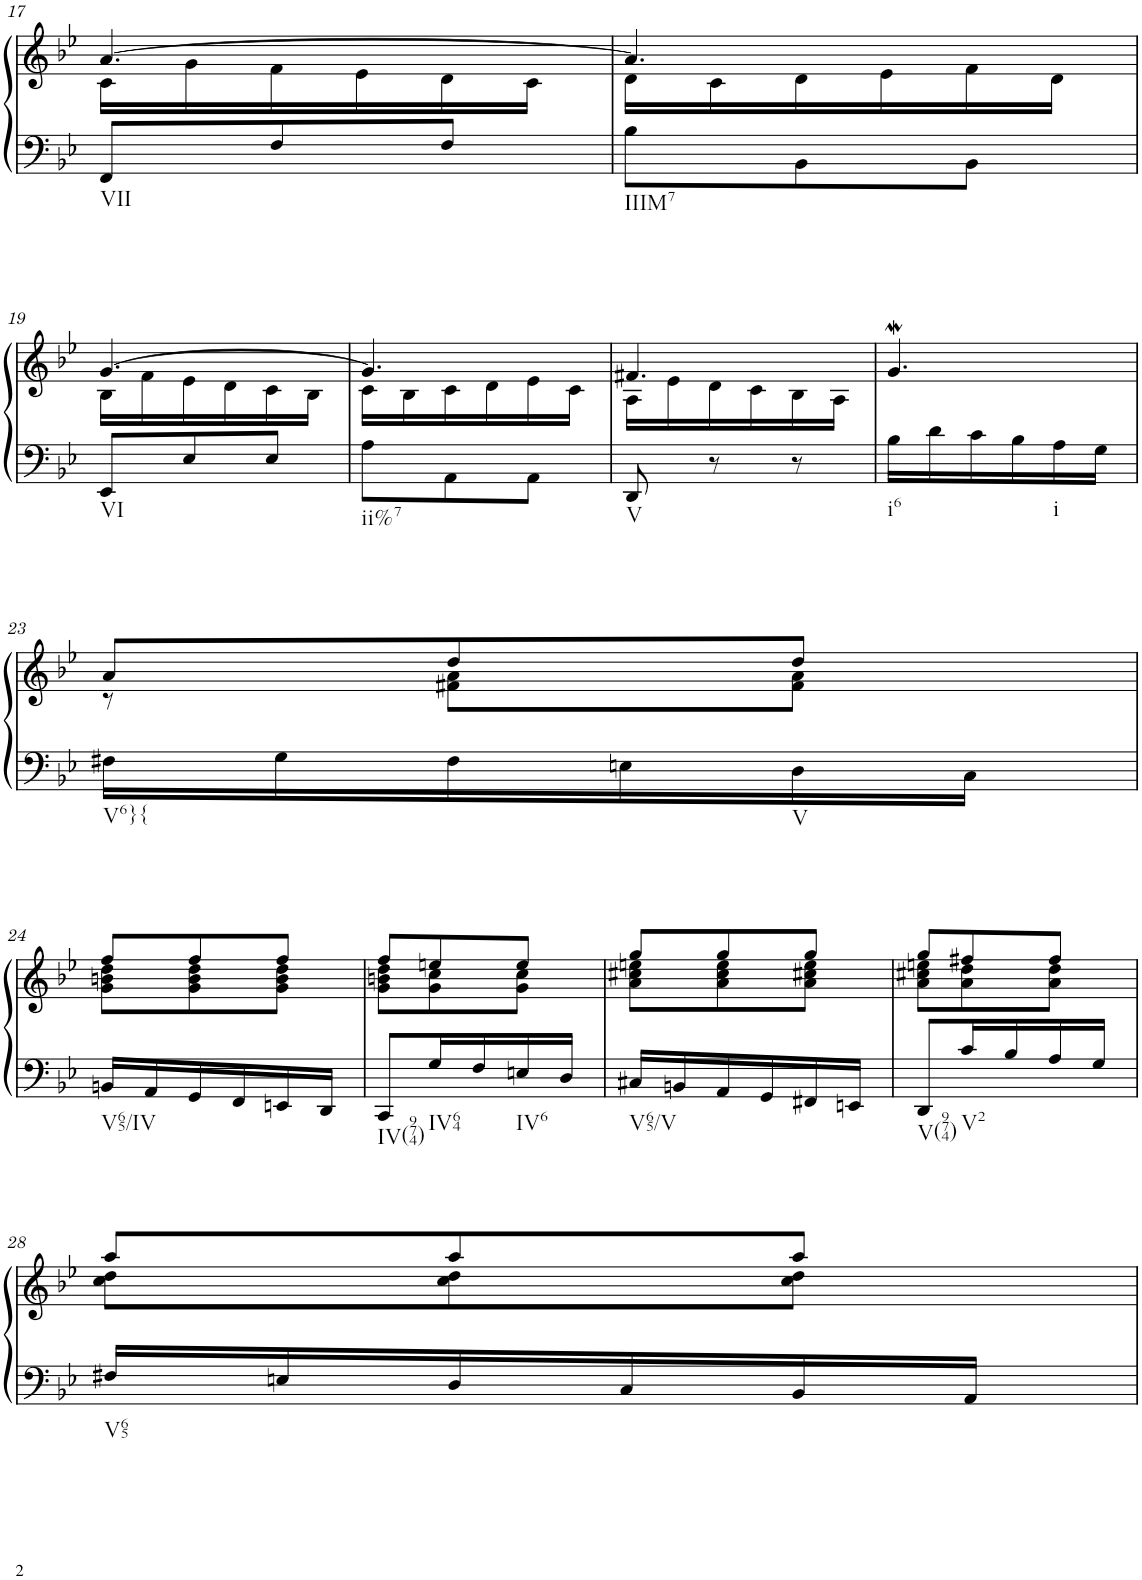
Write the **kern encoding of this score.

**kern	**kern
*part1	*part1
*staff2	*staff1
*I"unbenannt1	*
!!LO:PB:g=z
*clefF4	*clefG2
*k[b-e-]	*k[b-e-]
*M3/8	*M3/8
=17	=17
*	*^
!LO:TX:b:t=VII	!	!
8FF/L	[4.a/	16c\LL
.	.	16g\
8F/	.	16f\
.	.	16e-\
8F/J	.	16d\
.	.	16c\JJ
=18	=18	=18
!LO:TX:b:t=IIIM7	!	!
8B-\L	4.a/]	16d\LL
.	.	16c\
8BB-\	.	16d\
.	.	16e-\
8BB-\J	.	16f\
.	.	16d\JJ
!!LO:LB:g=z	!!
=19	=19	=19
!LO:TX:b:t=VI	!	!
8EE-/L	[4.g/	16B-\LL
.	.	16f\
8E-/	.	16e-\
.	.	16d\
8E-/J	.	16c\
.	.	16B-\JJ
=20	=20	=20
!LO:TX:b:t=ii%7	!	!
8A\L	4.g/]	16c\LL
.	.	16B-\
8AA\	.	16c\
.	.	16d\
8AA\J	.	16e-\
.	.	16c\JJ
=21	=21	=21
!LO:TX:b:t=V	!	!
8DD/	4.f#X/	16A\LL
.	.	16e-\
8r	.	16d\
.	.	16c\
8r	.	16B-\
.	.	16A\JJ
=22	=22	=22
!LO:TX:b:t=i6	!	!
*	*v	*v
16B-\LL	4.gW/
16d\	.
16c\	.
16B-\	.
!LO:TX:b:t=i	!
16A\	.
16G\JJ	.
!!LO:LB:g=z
=23	=23
*	*^
!LO:TX:b:t=V6}{	!	!
16F#X\LL	8a/L	8r
16G\	.	.
16F#\	8dd/	8f#X\ 8a\L
16En\	.	.
!LO:TX:b:t=V	!	!
16D\	8dd/J	8f#\ 8a\J
16C\JJ	.	.
!!LO:LB:g=z	!!
=24	=24	=24
!LO:TX:b:t=V65/IV	!	!
16BBn/LL	8ff/L	8g\ 8bn\ 8dd\L
16AA/	.	.
16GG/	8ff/	8g\ 8b\ 8dd\
16FF/	.	.
16EEn/	8ff/J	8g\ 8b\ 8dd\J
16DD/JJ	.	.
=25	=25	=25
!LO:TX:b:t=IV(974)	!	!
8CC/L	8ff/L	8g\ 8bn\ 8dd\L
!LO:TX:b:t=IV64	!	!
16G/L	8een/	8g\ 8cc\
16F/	.	.
!LO:TX:b:t=IV6	!	!
16En/	8ee/J	8g\ 8cc\J
16D/JJ	.	.
=26	=26	=26
!LO:TX:b:t=V65/V	!	!
16C#X/LL	8gg/L	8a\ 8cc#X\ 8een\L
16BBn/	.	.
16AA/	8gg/	8a\ 8cc#\ 8ee\
16GG/	.	.
16FF#X/	8gg/J	8a\ 8cc#X\ 8ee\J
16EEn/JJ	.	.
=27	=27	=27
!LO:TX:b:t=V(974)	!	!
8DD/L	8gg/L	8a\ 8cc#X\ 8een\L
!LO:TX:b:t=V2	!	!
16c/L	8ff#X/	8a\ 8dd\
16B-/	.	.
16A/	8ff#/J	8a\ 8dd\J
16G/JJ	.	.
!!LO:LB:g=z	!!
=28	=28	=28
!LO:TX:b:t=V65	!	!
16F#X/LL	8aa/L	8cc\ 8dd\L
16En/	.	.
16D/	8aa/	8cc\ 8dd\
16C/	.	.
16BB-/	8aa/J	8cc\ 8dd\J
16AA/JJ	.	.
*	*v	*v
=	=
*-	*-
